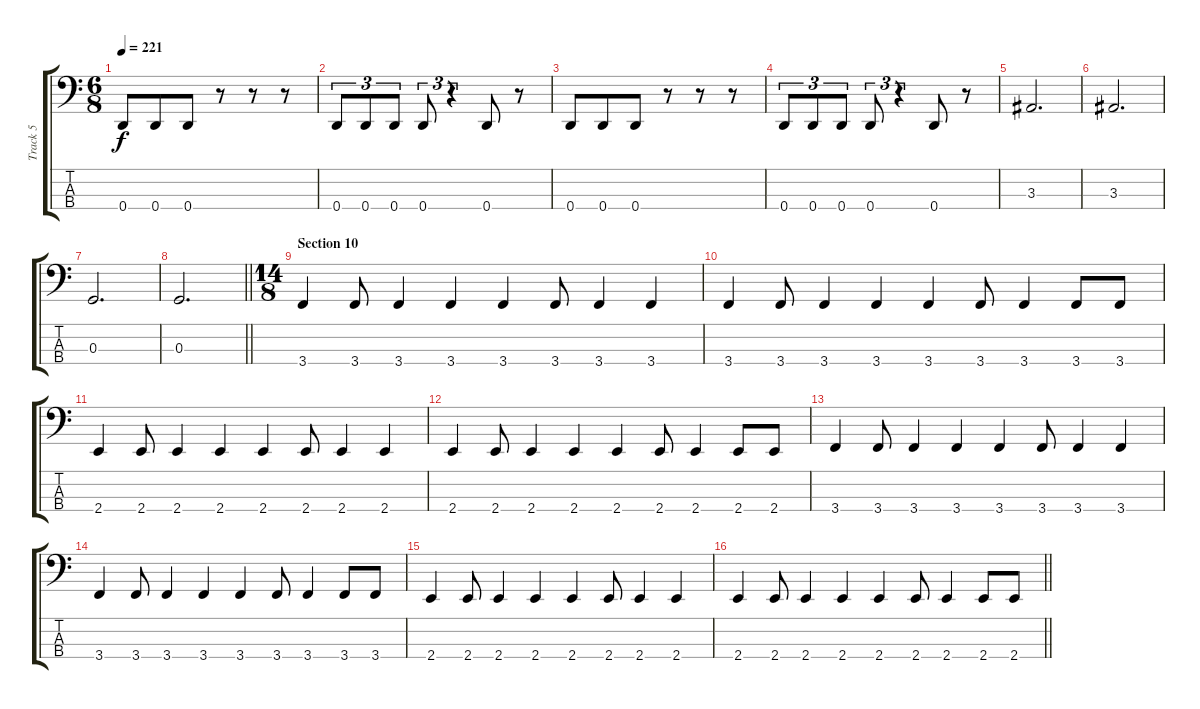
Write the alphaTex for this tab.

\track ("Track 5" "Track 5") {instrument electricbassfinger}
\staff {score tabs}
\tuning (F2 C2 G1 D1) {hide}
\ts (6 8)
\tempo 221
\clef f4
\ks c
0.4.8{dy f} 0.4.8 0.4.8 r.8 r.8 r.8 |
0.4.8{tu (3 2)} 0.4.8{tu (3 2)} 0.4.8{tu (3 2)} 0.4.8{tu (3 2)} r.4{tu (3 2)} 0.4.8 r.8 |
0.4.8 0.4.8 0.4.8 r.8 r.8 r.8 |
0.4.8{tu (3 2)} 0.4.8{tu (3 2)} 0.4.8{tu (3 2)} 0.4.8{tu (3 2)} r.4{tu (3 2)} 0.4.8 r.8 |
3.3.2{d} |
3.3.2{d} |
0.3.2{d} |
\barLineRight lightlight
0.3.2{d} |
\ts (14 8)
\section ("" "Section 10")
3.4.4 3.4.8 3.4.4 3.4.4 3.4.4 3.4.8 3.4.4 3.4.4 |
3.4.4 3.4.8 3.4.4 3.4.4 3.4.4 3.4.8 3.4.4 3.4.8 3.4.8 |
2.4.4 2.4.8 2.4.4 2.4.4 2.4.4 2.4.8 2.4.4 2.4.4 |
2.4.4 2.4.8 2.4.4 2.4.4 2.4.4 2.4.8 2.4.4 2.4.8 2.4.8 |
3.4.4 3.4.8 3.4.4 3.4.4 3.4.4 3.4.8 3.4.4 3.4.4 |
3.4.4 3.4.8 3.4.4 3.4.4 3.4.4 3.4.8 3.4.4 3.4.8 3.4.8 |
2.4.4 2.4.8 2.4.4 2.4.4 2.4.4 2.4.8 2.4.4 2.4.4 |
\barLineRight lightlight
2.4.4 2.4.8 2.4.4 2.4.4 2.4.4 2.4.8 2.4.4 2.4.8 2.4.8
